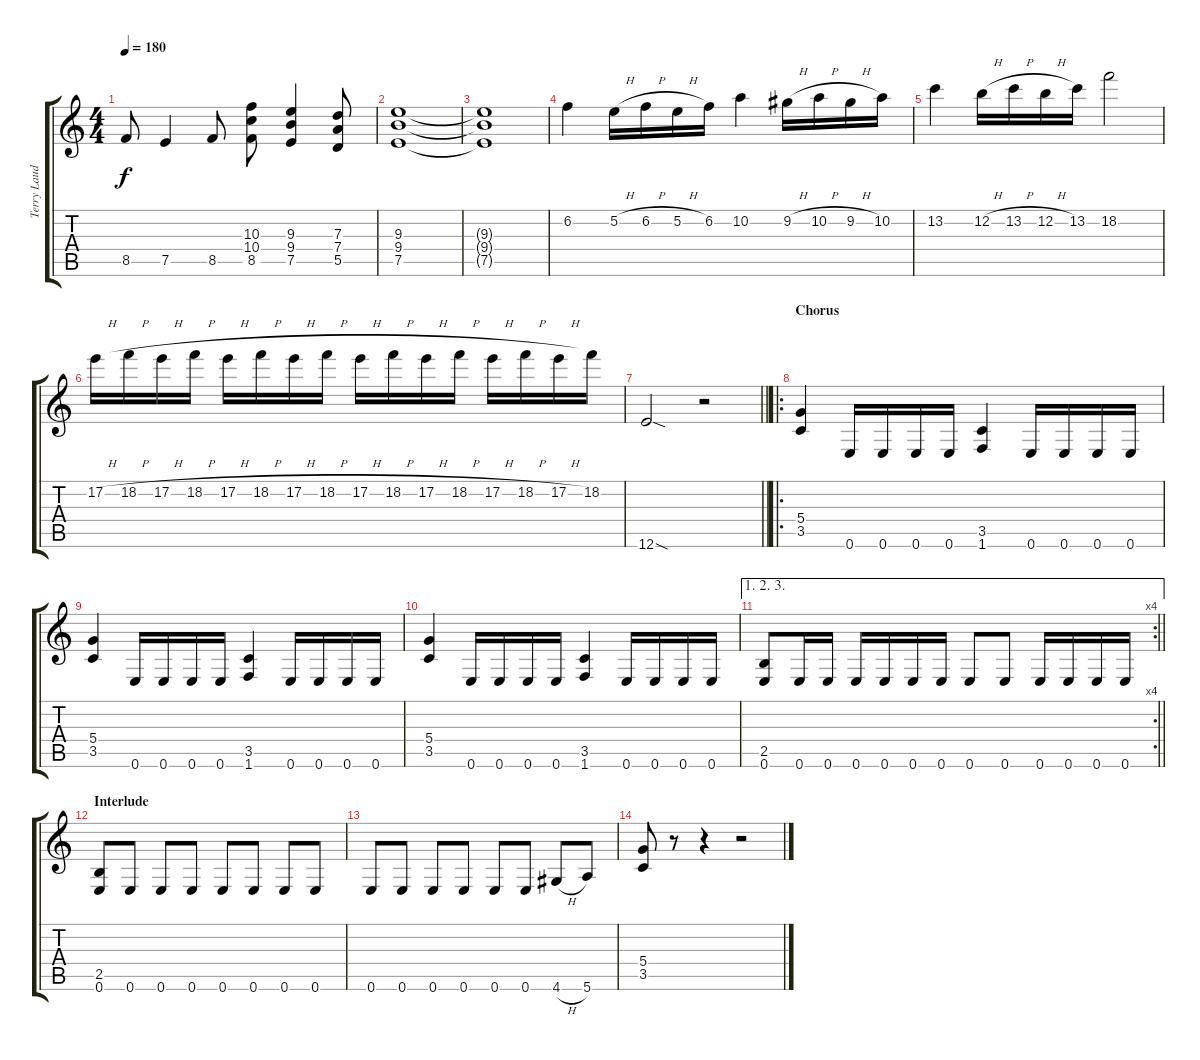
\track ("Terry Lauderdale" "Terry Laud") {instrument distortionguitar}
\staff {score tabs}
\tuning (E4 B3 G3 D3 A2 E2) {hide}
\ts (4 4)
\tempo 180
\clef g2
\ks c
8.5.8{dy f} 7.5.4 8.5.8 (10.3 10.4 8.5).8 (9.3 9.4 7.5).4 (7.3 7.4 5.5).8 |
(9.3 9.4 7.5).1 |
(9.3{t} 9.4{t} 7.5{t}).1 |
6.2.4 5.2{h}.16 6.2{h}.16 5.2{h}.16 6.2.16 10.2.4 9.2{h}.16 10.2{h}.16 9.2{h}.16 10.2.16 |
13.2.4 12.2{h}.16 13.2{h}.16 12.2{h}.16 13.2.16 18.2.2 |
17.2{h}.16 18.2{h}.16 17.2{h}.16 18.2{h}.16 17.2{h}.16 18.2{h}.16 17.2{h}.16 18.2{h}.16 17.2{h}.16 18.2{h}.16 17.2{h}.16 18.2{h}.16 17.2{h}.16 18.2{h}.16 17.2{h}.16 18.2.16 |
\barLineRight lightlight
12.6{sod}.2 r.2 |
\ro
\section ("" "Chorus")
(5.4 3.5).4 0.6.16 0.6.16 0.6.16 0.6.16 (3.5 1.6).4 0.6.16 0.6.16 0.6.16 0.6.16 |
(5.4 3.5).4 0.6.16 0.6.16 0.6.16 0.6.16 (3.5 1.6).4 0.6.16 0.6.16 0.6.16 0.6.16 |
(5.4 3.5).4 0.6.16 0.6.16 0.6.16 0.6.16 (3.5 1.6).4 0.6.16 0.6.16 0.6.16 0.6.16 |
\ae (1 2 3)
\rc 4
\barLineRight lightlight
(2.5 0.6).8 0.6.16 0.6.16 0.6.16 0.6.16 0.6.16 0.6.16 0.6.8 0.6.8 0.6.16 0.6.16 0.6.16 0.6.16 |
\section ("" "Interlude")
(2.5 0.6).8 0.6.8 0.6.8 0.6.8 0.6.8 0.6.8 0.6.8 0.6.8 |
0.6.8 0.6.8 0.6.8 0.6.8 0.6.8 0.6.8 4.6{h}.8 5.6.8 |
(5.4 3.5).8 r.8 r.4 r.2
